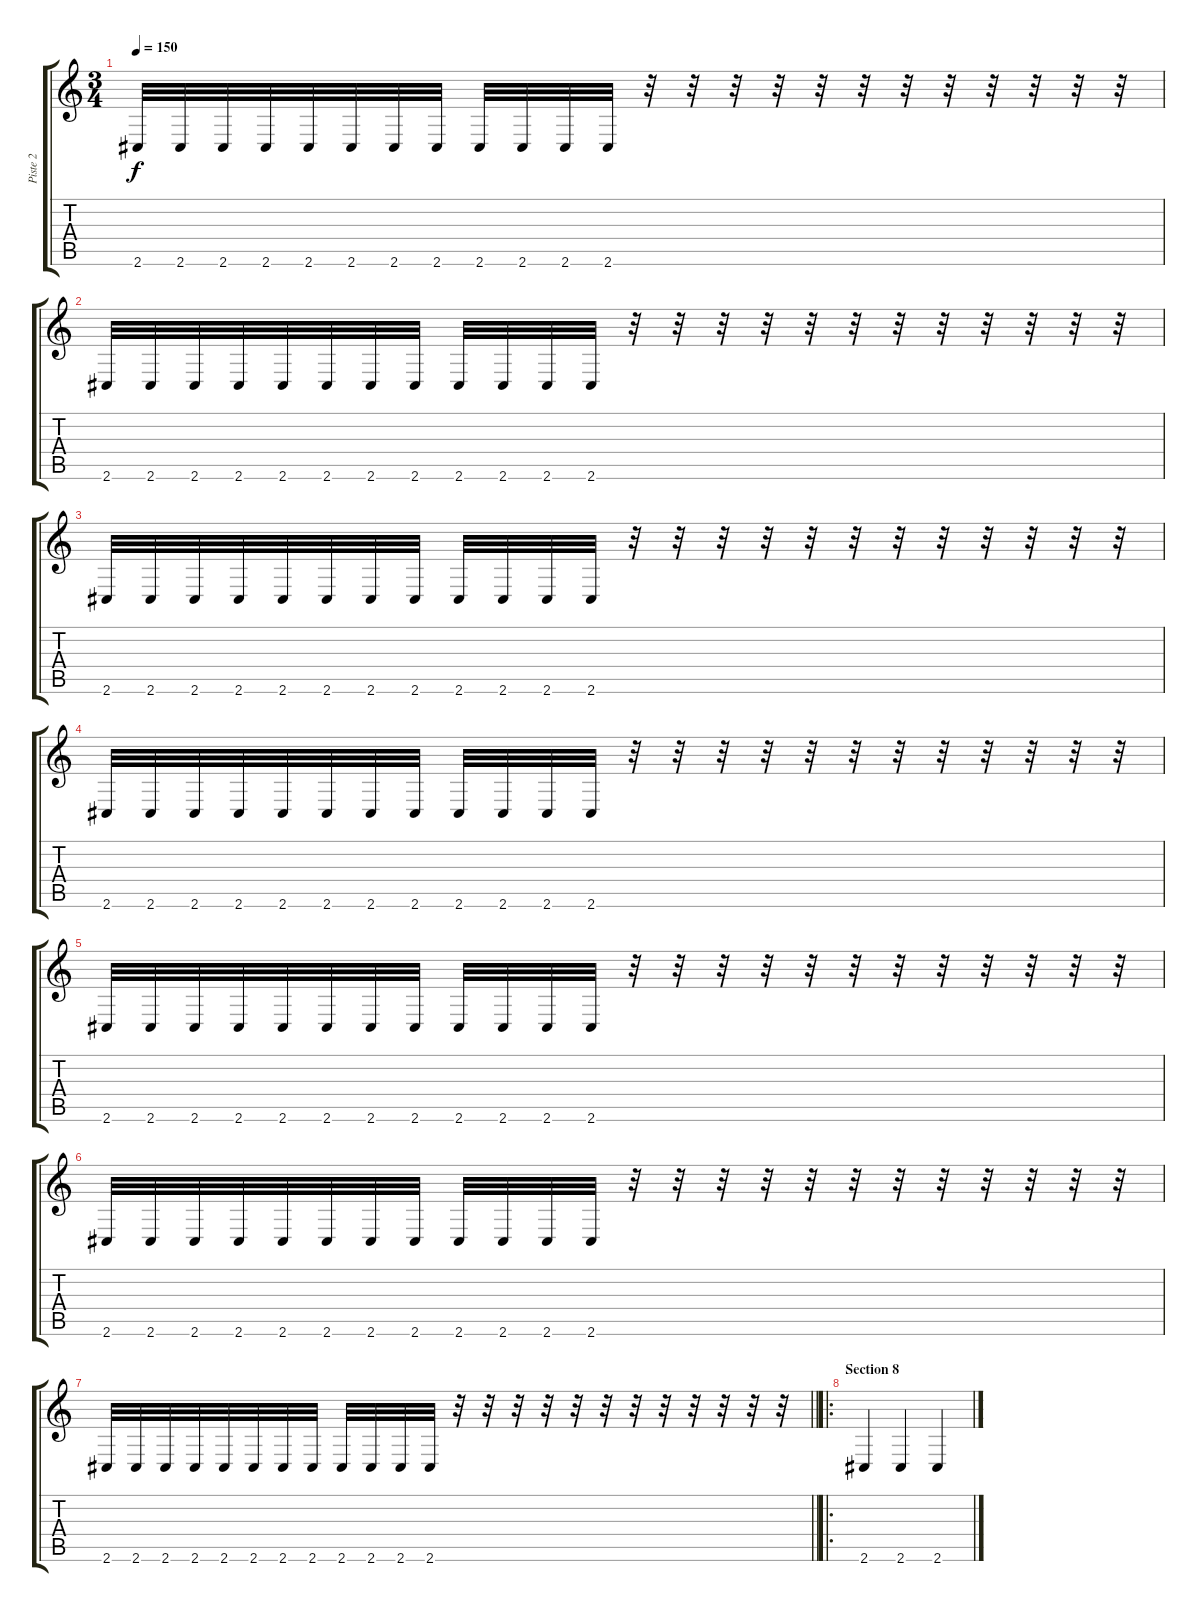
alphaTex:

\track ("Piste 2" "Piste 2") {instrument distortionguitar}
\staff {score tabs}
\tuning (B3 Gb3 D3 A2 E2 B1) {hide}
\ts (3 4)
\tempo 150
\clef g2
\ks c
2.6.32{dy f} 2.6.32 2.6.32 2.6.32 2.6.32 2.6.32 2.6.32 2.6.32 2.6.32 2.6.32 2.6.32 2.6.32 r.32 r.32 r.32 r.32 r.32 r.32 r.32 r.32 r.32 r.32 r.32 r.32 |
2.6.32 2.6.32 2.6.32 2.6.32 2.6.32 2.6.32 2.6.32 2.6.32 2.6.32 2.6.32 2.6.32 2.6.32 r.32 r.32 r.32 r.32 r.32 r.32 r.32 r.32 r.32 r.32 r.32 r.32 |
2.6.32 2.6.32 2.6.32 2.6.32 2.6.32 2.6.32 2.6.32 2.6.32 2.6.32 2.6.32 2.6.32 2.6.32 r.32 r.32 r.32 r.32 r.32 r.32 r.32 r.32 r.32 r.32 r.32 r.32 |
2.6.32 2.6.32 2.6.32 2.6.32 2.6.32 2.6.32 2.6.32 2.6.32 2.6.32 2.6.32 2.6.32 2.6.32 r.32 r.32 r.32 r.32 r.32 r.32 r.32 r.32 r.32 r.32 r.32 r.32 |
2.6.32 2.6.32 2.6.32 2.6.32 2.6.32 2.6.32 2.6.32 2.6.32 2.6.32 2.6.32 2.6.32 2.6.32 r.32 r.32 r.32 r.32 r.32 r.32 r.32 r.32 r.32 r.32 r.32 r.32 |
2.6.32 2.6.32 2.6.32 2.6.32 2.6.32 2.6.32 2.6.32 2.6.32 2.6.32 2.6.32 2.6.32 2.6.32 r.32 r.32 r.32 r.32 r.32 r.32 r.32 r.32 r.32 r.32 r.32 r.32 |
\barLineRight lightlight
2.6.32 2.6.32 2.6.32 2.6.32 2.6.32 2.6.32 2.6.32 2.6.32 2.6.32 2.6.32 2.6.32 2.6.32 r.32 r.32 r.32 r.32 r.32 r.32 r.32 r.32 r.32 r.32 r.32 r.32 |
\ro
\section ("" "Section 8")
2.6.4 2.6.4 2.6.4
